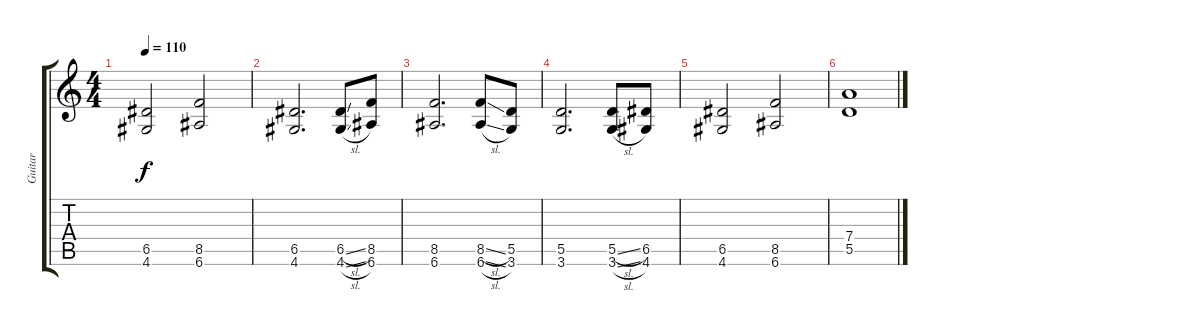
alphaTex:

\track ("Guitar" "Guitar") {instrument distortionguitar}
\staff {score tabs}
\tuning (E4 B3 G3 D3 A2 E2) {hide}
\ts (4 4)
\tempo 110
\clef g2
\ks c
(6.5 4.6).2{dy f} (8.5 6.6).2 |
(6.5 4.6).2{d} (6.5{sl} 4.6{sl}).8 (8.5 6.6).8 |
(8.5 6.6).2{d} (8.5{sl} 6.6{sl}).8 (5.5 3.6).8 |
(5.5 3.6).2{d} (5.5{sl} 3.6{sl}).8 (6.5 4.6).8 |
(6.5 4.6).2 (8.5 6.6).2 |
(7.4 5.5).1
